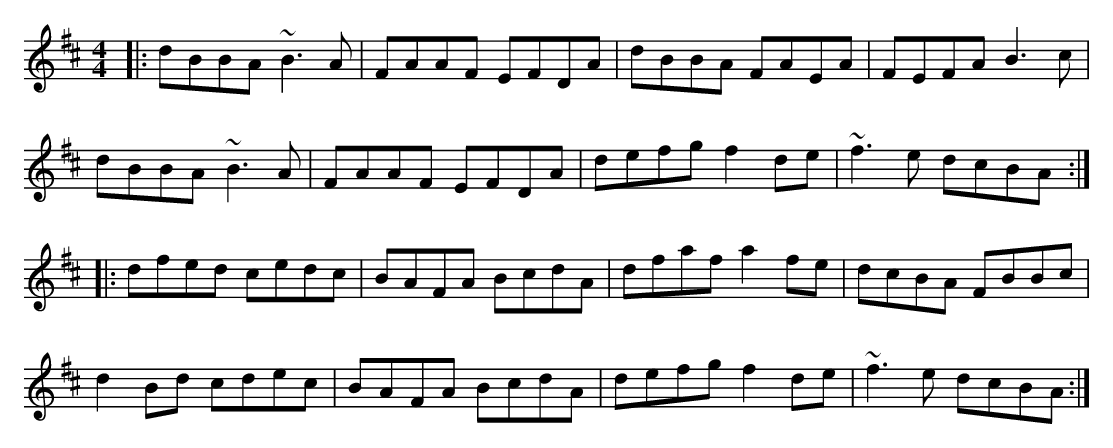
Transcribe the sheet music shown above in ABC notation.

X:1
M:4/4
K:Bmin
|:dBBA ~B3A|FAAF EFDA|dBBA FAEA|FEFA B3c|
dBBA ~B3A|FAAF EFDA|defg f2de|~f3e dcBA:|
|:dfed cedc|BAFA BcdA|dfaf a2fe|dcBA FBBc|
d2Bd cdec|BAFA BcdA|defg f2de|~f3e dcBA:|
